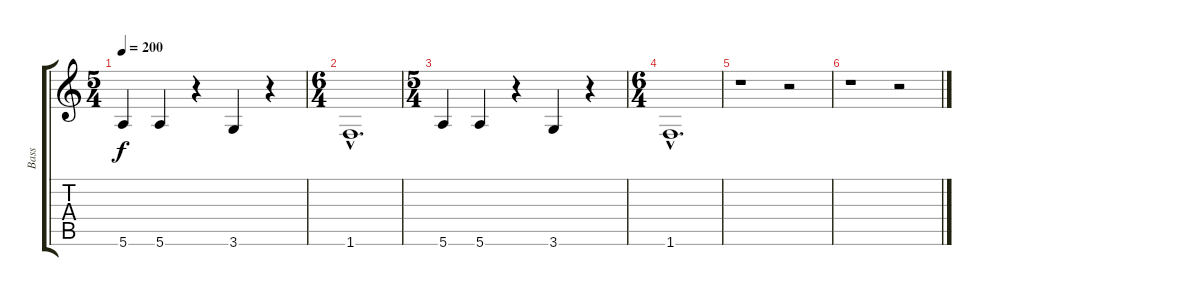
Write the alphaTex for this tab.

\track ("Bass" "Bass") {instrument electricbassfinger}
\staff {score tabs}
\tuning (E4 B3 G3 D3 A2 E2) {hide}
\ts (5 4)
\tempo 200
\clef g2
\ks c
5.6.4{dy f} 5.6.4 r.4 3.6.4 r.4 |
\ts (6 4)
1.6{hac}.1{d} |
\ts (5 4)
5.6.4 5.6.4 r.4 3.6.4 r.4 |
\ts (6 4)
1.6{hac}.1{d} |
r.1 r.2 |
r.1 r.2
